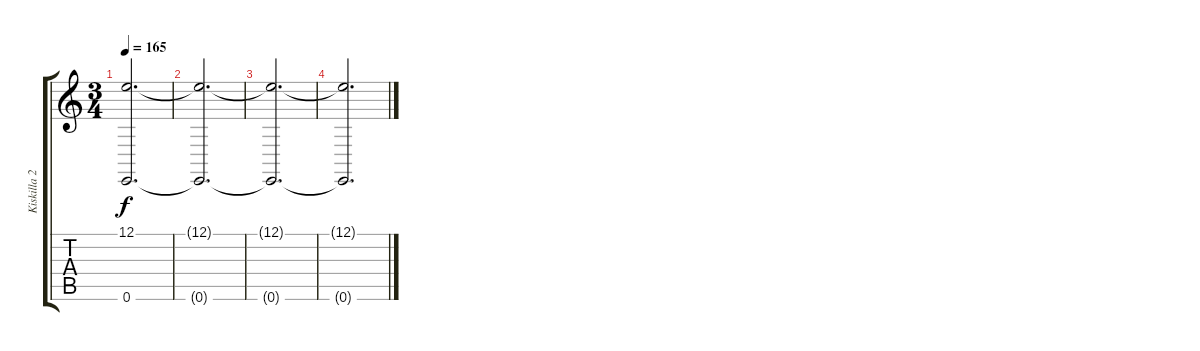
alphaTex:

\track ("Kiskilla 2" "Kiskilla 2") {instrument stringensemble1}
\staff {score tabs}
\tuning (E4 B3 G3 D3 A2 E2) {hide}
\ts (3 4)
\tempo 165
\clef g2
\ks c
(12.1 0.6).2{d dy f} |
(12.1{t} 0.6{t}).2{d} |
(12.1{t} 0.6{t}).2{d} |
(12.1{t} 0.6{t}).2{d}
